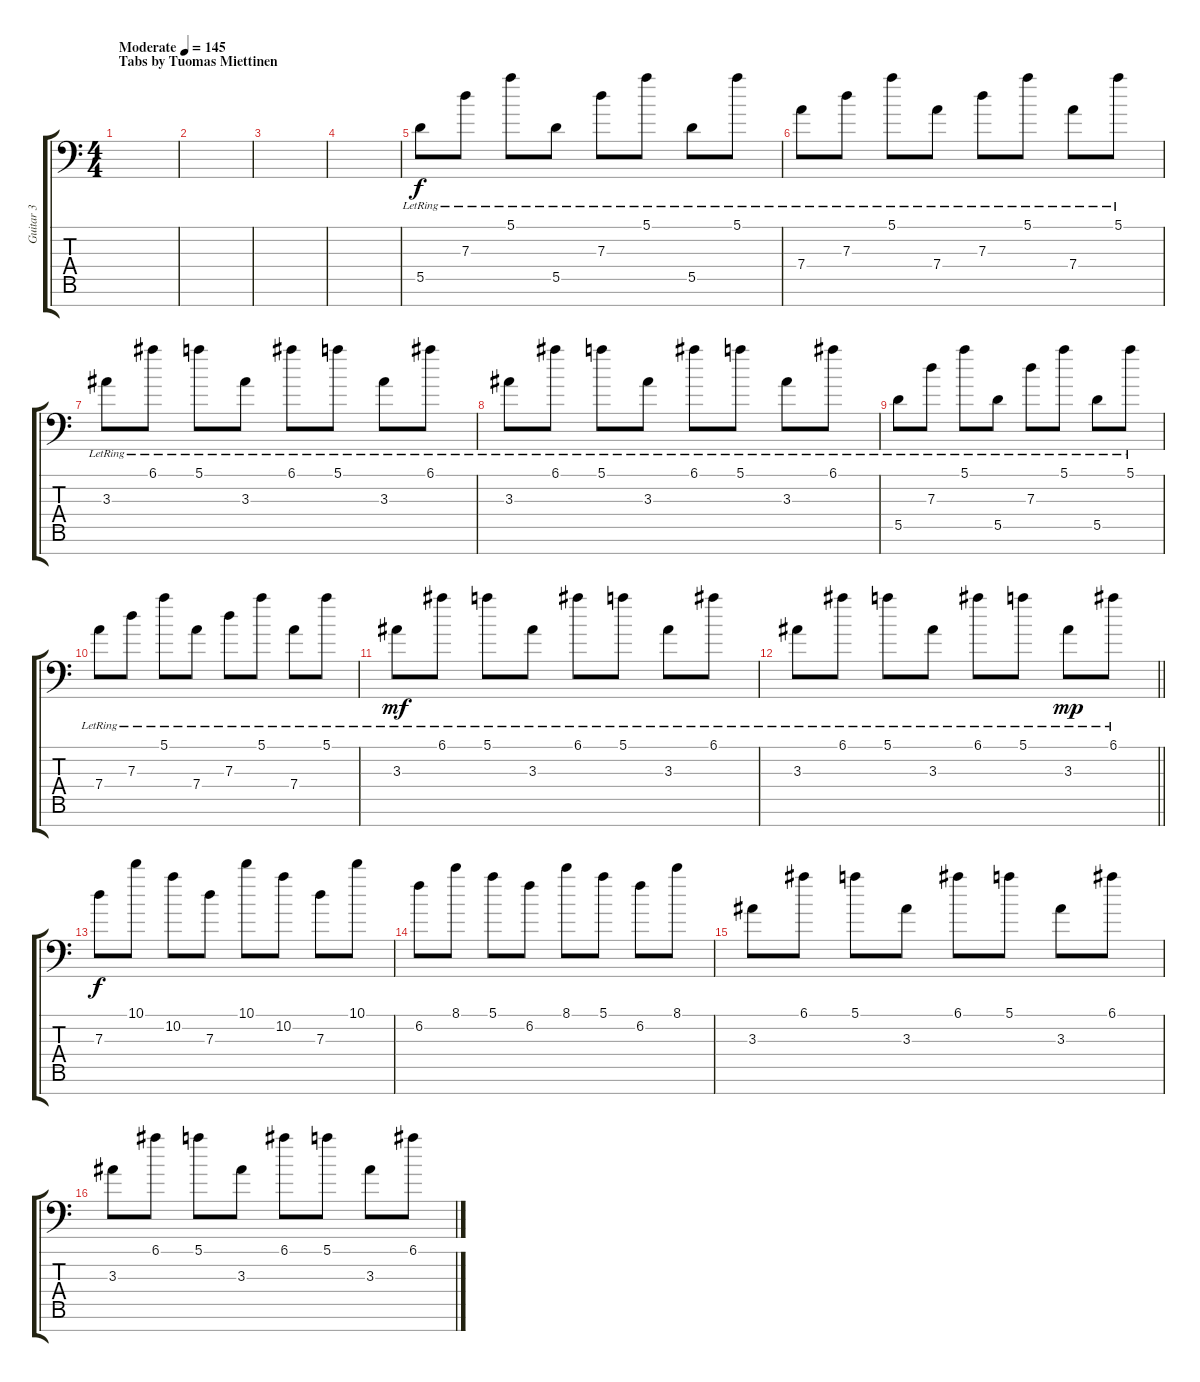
\track ("Guitar 3" "Guitar 3") {instrument distortionguitar}
\staff {score tabs}
\tuning (E4 B3 G3 D3 A2 E2 A1) {hide}
\ts (4 4)
\section ("" "Tabs by Tuomas Miettinen")
\tempo (145 "Moderate")
\clef f4
\ks c
|
|
|
|
5.5{lr}.8{volume 16 instrument harpsichord} 7.3{lr}.8 5.1{lr}.8 5.5{lr}.8 7.3{lr}.8 5.1{lr}.8 5.5{lr}.8 5.1{lr}.8 |
7.4{lr}.8 7.3{lr}.8 5.1{lr}.8 7.4{lr}.8 7.3{lr}.8 5.1{lr}.8 7.4{lr}.8 5.1{lr}.8 |
3.3{lr}.8 6.1{lr}.8 5.1{lr}.8 3.3{lr}.8 6.1{lr}.8 5.1{lr}.8 3.3{lr}.8 6.1{lr}.8 |
3.3{lr}.8 6.1{lr}.8 5.1{lr}.8 3.3{lr}.8 6.1{lr}.8 5.1{lr}.8 3.3{lr}.8 6.1{lr}.8 |
5.5{lr}.8 7.3{lr}.8 5.1{lr}.8 5.5{lr}.8 7.3{lr}.8 5.1{lr}.8 5.5{lr}.8 5.1{lr}.8 |
7.4{lr}.8 7.3{lr}.8 5.1{lr}.8 7.4{lr}.8 7.3{lr}.8 5.1{lr}.8 7.4{lr}.8 5.1{lr}.8 |
3.3{lr}.8{dy mf} 6.1{lr}.8 5.1{lr}.8 3.3{lr}.8 6.1{lr}.8 5.1{lr}.8 3.3{lr}.8 6.1{lr}.8 |
\barLineRight lightlight
3.3{lr}.8 6.1{lr}.8 5.1{lr}.8 3.3{lr}.8 6.1{lr}.8 5.1{lr}.8 3.3{lr}.8{dy mp} 6.1{lr}.8 |
\section ("" "")
7.3.8{dy f volume 13 instrument distortionguitar} 10.1.8 10.2.8 7.3.8 10.1.8 10.2.8 7.3.8 10.1.8 |
6.2.8 8.1.8 5.1.8 6.2.8 8.1.8 5.1.8 6.2.8 8.1.8 |
3.3.8 6.1.8 5.1.8 3.3.8 6.1.8 5.1.8 3.3.8 6.1.8 |
3.3.8 6.1.8 5.1.8 3.3.8 6.1.8 5.1.8 3.3.8 6.1.8
